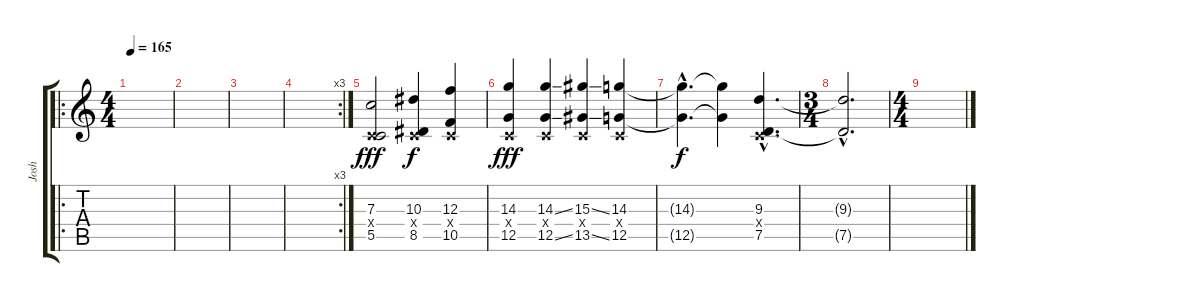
\track ("Josh" "Josh") {instrument overdrivenguitar}
\staff {score tabs}
\tuning (D4 A3 F3 C3 G2 C2) {hide}
\ro
\ts (4 4)
\tempo 165
\clef g2
\ks c
|
|
|
\rc 3
|
(7.3 0.4{x} 5.5).2{dy fff} (10.3 0.4{x} 8.5).4{dy f} (12.3 0.4{x} 10.5).4 |
(14.3 0.4{x} 12.5).4{dy fff} (14.3{ss} 0.4{x} 12.5{ss}).4 (15.3{ss} 0.4{x} 13.5{ss}).4 (14.3 0.4{x} 12.5).4 |
(14.3{hac t} 12.5{hac t}).4{d dy f} (14.3{t} 12.5{t}).4 (9.3{hac} 0.4{hac x} 7.5{hac}).4{d} |
\ts (3 4)
(9.3{hac t} 7.5{hac t}).2{d} |
\ts (4 4)
